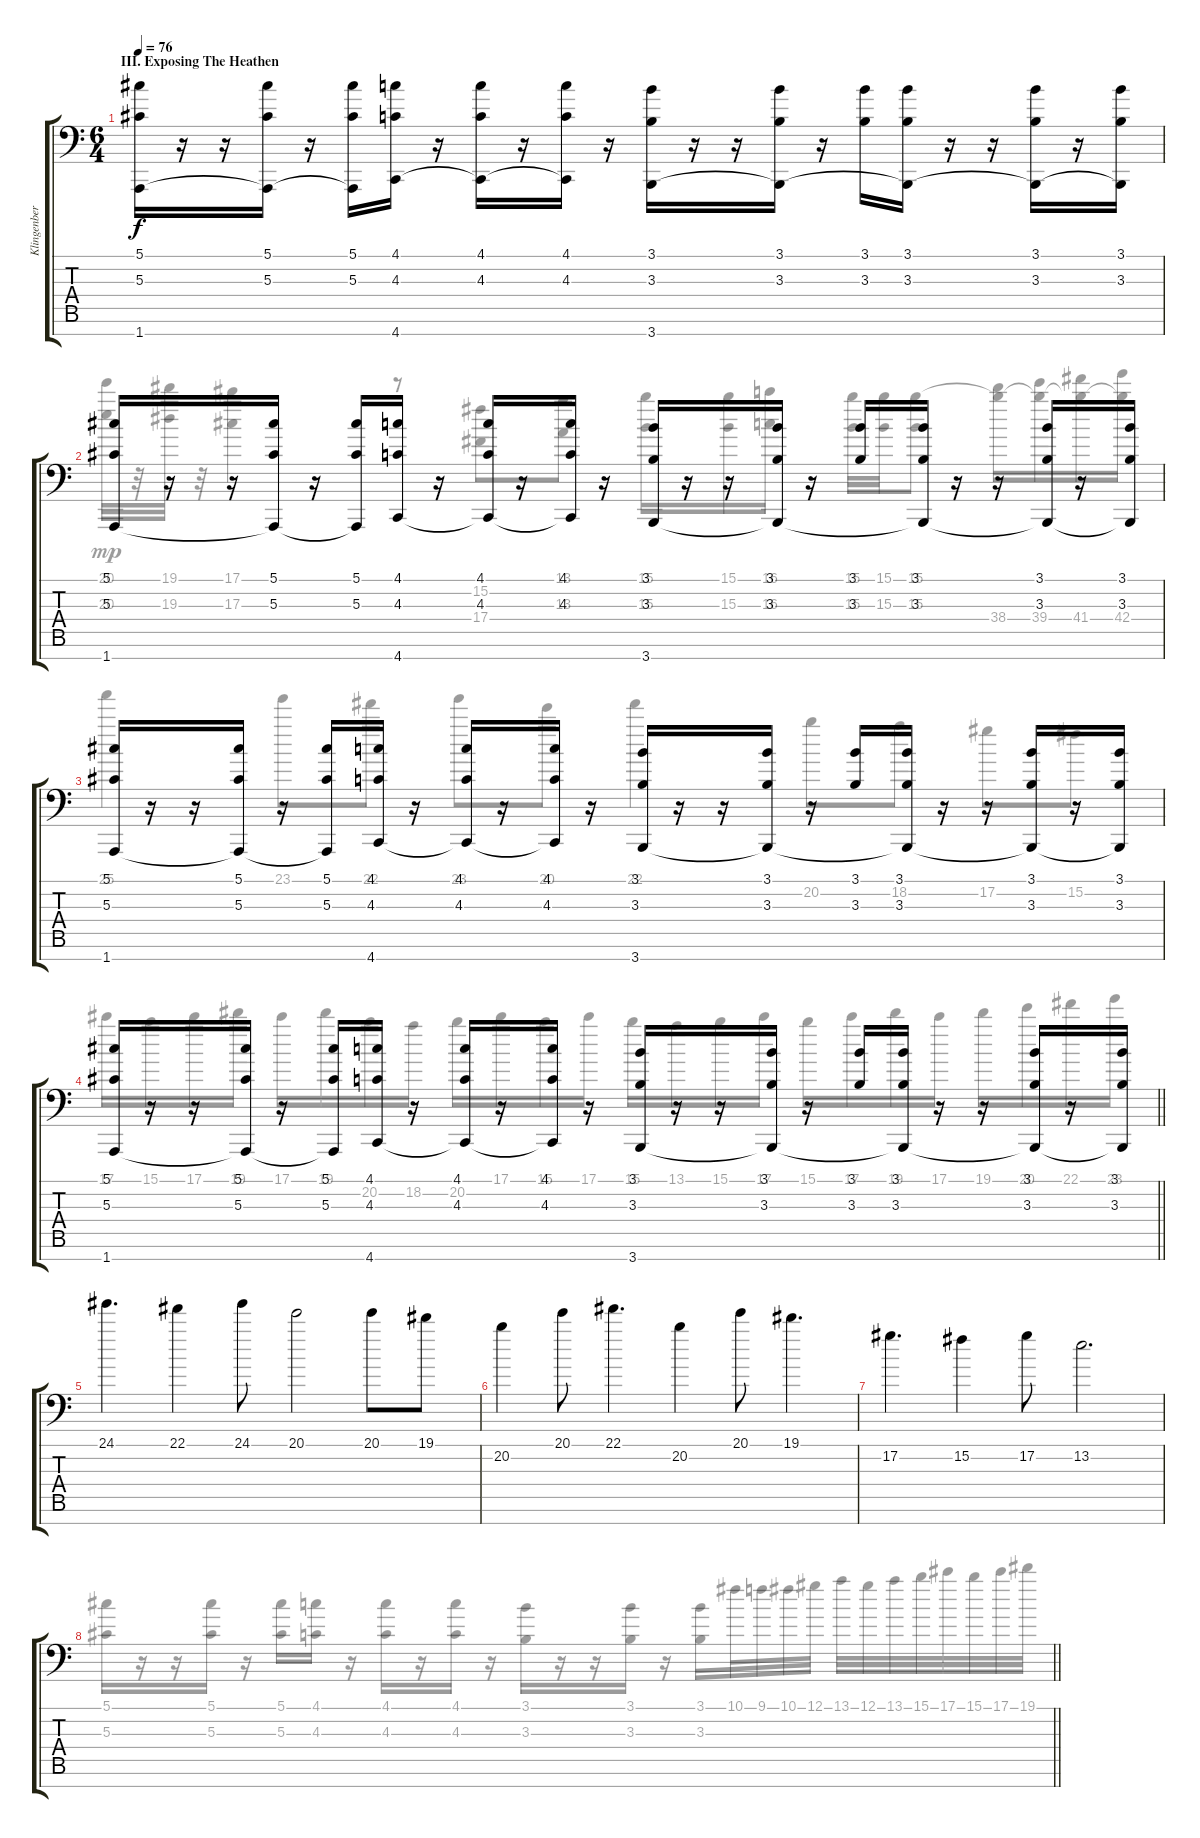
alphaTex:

\track ("Klingenberg (Strings)" "Klingenber") {instrument stringensemble2}
\staff {score tabs}
\tuning (Ab4 Eb4 Ab3 Db3 Ab2 Eb2 Ab1) {hide}
\voice
\ts (6 4)
\section ("" "III. Exposing The Heathen")
\tempo 76
\clef f4
\ks c
(5.1 5.3 1.7).16{dy f instrument stringensemble1} r.16 r.16 (5.1 5.3 1.7{t}).16 r.16 (5.1 5.3 1.7{t}).16 (4.1 4.3 4.7).16 r.16 (4.1 4.3 4.7{t}).16 r.16 (4.1 4.3 4.7{t}).16 r.16 (3.1 3.3 3.7).16 r.16 r.16 (3.1 3.3 3.7{t}).16 r.16 (3.1 3.3).16 (3.1 3.3 3.7{t}).16 r.16 r.16 (3.1 3.3 3.7{t}).16 r.16 (3.1 3.3 3.7{t}).16 |
(5.1 5.3 1.7).16 r.16 r.16 (5.1 5.3 1.7{t}).16 r.16 (5.1 5.3 1.7{t}).16 (4.1 4.3 4.7).16 r.16 (4.1 4.3 4.7{t}).16 r.16 (4.1 4.3 4.7{t}).16 r.16 (3.1 3.3 3.7).16 r.16 r.16 (3.1 3.3 3.7{t}).16 r.16 (3.1 3.3).16 (3.1 3.3 3.7{t}).16 r.16 r.16 (3.1 3.3 3.7{t}).16 r.16 (3.1 3.3 3.7{t}).16 |
(5.1 5.3 1.7).16 r.16 r.16 (5.1 5.3 1.7{t}).16 r.16 (5.1 5.3 1.7{t}).16 (4.1 4.3 4.7).16 r.16 (4.1 4.3 4.7{t}).16 r.16 (4.1 4.3 4.7{t}).16 r.16 (3.1 3.3 3.7).16 r.16 r.16 (3.1 3.3 3.7{t}).16 r.16 (3.1 3.3).16 (3.1 3.3 3.7{t}).16 r.16 r.16 (3.1 3.3 3.7{t}).16 r.16 (3.1 3.3 3.7{t}).16 |
\barLineRight lightlight
(5.1 5.3 1.7).16 r.16 r.16 (5.1 5.3 1.7{t}).16 r.16 (5.1 5.3 1.7{t}).16 (4.1 4.3 4.7).16 r.16 (4.1 4.3 4.7{t}).16 r.16 (4.1 4.3 4.7{t}).16 r.16 (3.1 3.3 3.7).16 r.16 r.16 (3.1 3.3 3.7{t}).16 r.16 (3.1 3.3).16 (3.1 3.3 3.7{t}).16 r.16 r.16 (3.1 3.3 3.7{t}).16 r.16 (3.1 3.3 3.7{t}).16 |
24.1.4{d} 22.1.4 24.1.8 20.1.2 20.1.8 19.1.8 |
20.2.4 20.1.8 22.1.4{d} 20.2.4 20.1.8 19.1.4{d} |
17.2.4{d} 15.2.4 17.2.8 13.2.2{d} |
\barLineRight lightlight
\voice
\clef f4
\ottava regular
\simile none
\ks c
(5.1 5.3).16{dy mp} r.16 r.16 (5.1 5.3).16 r.16 (5.1 5.3).16 (4.1 4.3).16 r.16 (4.1 4.3).16 r.16 (4.1 4.3).16 r.16 (3.1 3.3).16 r.16 r.16 (3.1 3.3).16 r.16 (3.1 3.3).16 10.1.32 9.1.32 10.1.32 12.1.32 13.1.32 12.1.32 13.1.32 15.1.32 17.1.32 15.1.32 17.1.32 19.1.32 |
(20.1 20.3).32 r.32 (19.1 19.3).32 r.32 (17.1 17.3).4 r.8 (15.2 17.4).8 (13.1 13.3).8 (15.1 15.3).16 r.16 (15.1 15.3).16 (16.1 16.3).16 r.16 (15.1 15.3).32 (15.1 15.3).32 (15.1 15.3).8 (15.1{t} 38.4).16 (15.1{t} 39.4).16 (15.1{t} 41.4).16 (15.1{t} 42.4).16 |
25.1.4 23.1.8 22.1.8 23.1.8 20.1.8 22.1.4 20.2.8 18.2.8 17.2.8 15.2.8 |
\barLineRight lightlight
17.1.16 15.1.16 17.1.16 19.1.16 17.1.16 19.1.16 20.2.16 18.2.16 20.2.16 17.1.16 15.1.16 17.1.16 15.1.16 13.1.16 15.1.16 17.1.16 15.1.16 17.1.16 19.1.16 17.1.16 19.1.16 20.1.16 22.1.16 23.1.16 |
|
|
|
\barLineRight lightlight
